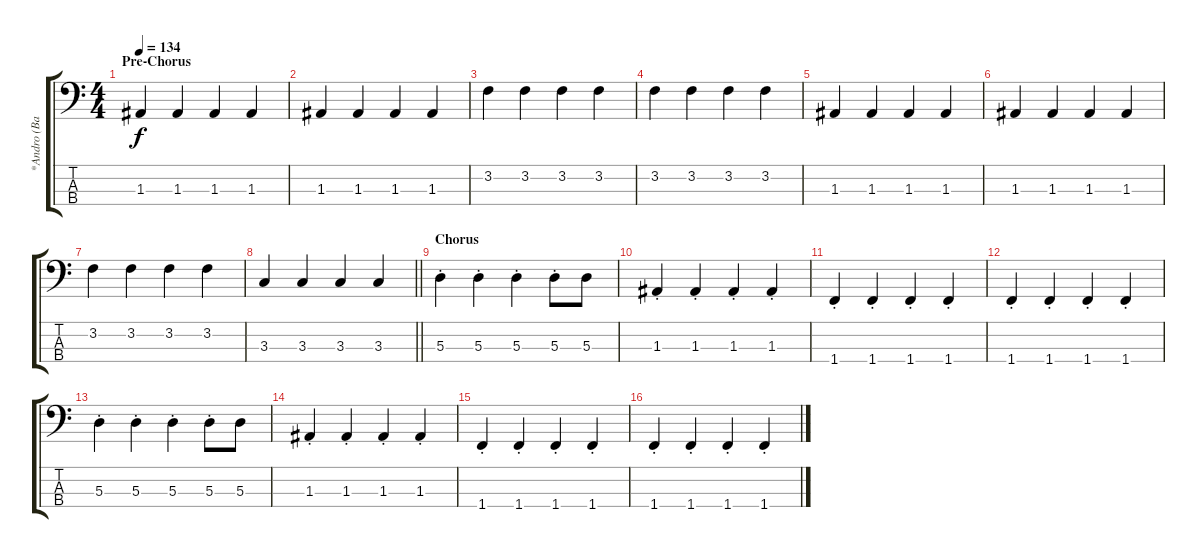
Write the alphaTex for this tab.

\track ("*Andro (Bassist)" "*Andro (Ba") {instrument electricbassfinger}
\staff {score tabs}
\tuning (G2 D2 A1 E1) {hide}
\ts (4 4)
\section ("" "Pre-Chorus")
\tempo 134
\clef f4
\ks c
1.3.4{dy f} 1.3.4 1.3.4 1.3.4 |
1.3.4 1.3.4 1.3.4 1.3.4 |
3.2.4 3.2.4 3.2.4 3.2.4 |
3.2.4 3.2.4 3.2.4 3.2.4 |
1.3.4 1.3.4 1.3.4 1.3.4 |
1.3.4 1.3.4 1.3.4 1.3.4 |
3.2.4 3.2.4 3.2.4 3.2.4 |
\barLineRight lightlight
3.3.4 3.3.4 3.3.4 3.3.4 |
\section ("" "Chorus")
5.3{st}.4 5.3{st}.4 5.3{st}.4 5.3{st}.8 5.3.8 |
1.3{st}.4 1.3{st}.4 1.3{st}.4 1.3{st}.4 |
1.4{st}.4 1.4{st}.4 1.4{st}.4 1.4{st}.4 |
1.4{st}.4 1.4{st}.4 1.4{st}.4 1.4{st}.4 |
5.3{st}.4 5.3{st}.4 5.3{st}.4 5.3{st}.8 5.3.8 |
1.3{st}.4 1.3{st}.4 1.3{st}.4 1.3{st}.4 |
1.4{st}.4 1.4{st}.4 1.4{st}.4 1.4{st}.4 |
1.4{st}.4 1.4{st}.4 1.4{st}.4 1.4{st}.4
